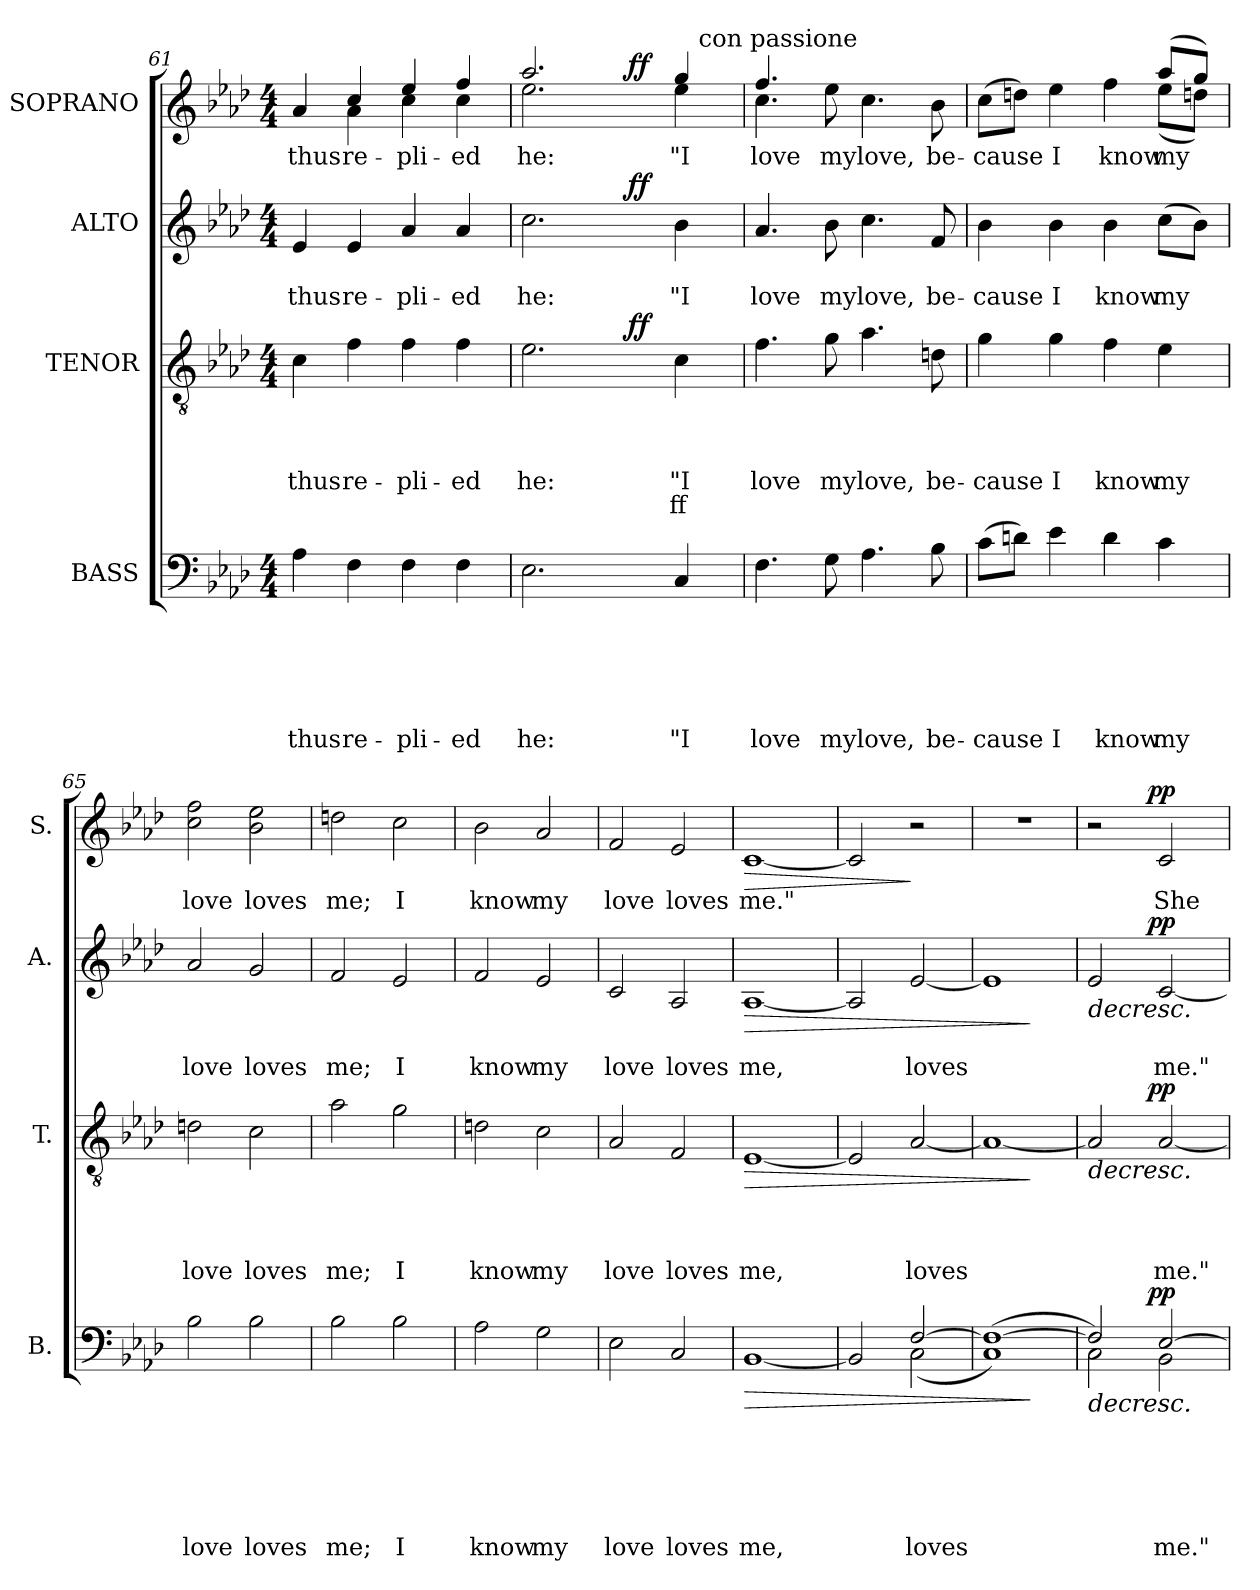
**kern	**text	**text	**text	**text	**text	**text	**dynam	**kern	**text	**text	**text	**text	**text	**dynam	**kern	**text	**text	**dynam	**kern	**text	**dynam
*part4	*part4	*part4	*part4	*part4	*part4	*part4	*part4	*part3	*part3	*part3	*part3	*part3	*part3	*part3	*part2	*part2	*part2	*part2	*part1	*part1	*part1
*staff4	*staff4	*staff4	*staff4	*staff4	*staff4	*staff4	*staff4	*staff3	*staff3	*staff3	*staff3	*staff3	*staff3	*staff3	*staff2	*staff2	*staff2	*staff2	*staff1	*staff1	*staff1
*I"BASS	*	*	*	*	*	*	*	*I"TENOR	*	*	*	*	*	*	*I"ALTO	*	*	*	*I"SOPRANO	*	*
*I'B.	*	*	*	*	*	*	*	*I'T.	*	*	*	*	*	*	*I'A.	*	*	*	*I'S.	*	*
*clefF4	*	*	*	*	*	*	*	*clefGv2	*	*	*	*	*	*	*clefG2	*	*	*	*clefG2	*	*
*k[b-e-a-d-]	*	*	*	*	*	*	*	*k[b-e-a-d-]	*	*	*	*	*	*	*k[b-e-a-d-]	*	*	*	*k[b-e-a-d-]	*	*
*A-:	*	*	*	*	*	*	*	*A-:	*	*	*	*	*	*	*A-:	*	*	*	*A-:	*	*
*M4/4	*	*	*	*	*	*	*	*M4/4	*	*	*	*	*	*	*M4/4	*	*	*	*M4/4	*	*
=61	=61	=61	=61	=61	=61	=61	=61	=61	=61	=61	=61	=61	=61	=61	=61	=61	=61	=61	=61	=61	=61
!	!	!	!	!	!	!LO:LY:b	!	!	!	!	!	!LO:LY:b	!	!	!	!	!LO:LY:b	!	!	!LO:LY:b	!
*	*	*	*	*	*	*	*	*	*	*	*	*	*	*	*	*	*	*	*^	*	*
4A-\	.	.	.	.	.	thus	.	4c\	.	.	.	thus	.	.	4e-/	.	thus	.	4a-/	4ryy	thus	.
!	!	!	!	!	!	!LO:LY:b	!	!	!	!	!	!LO:LY:b	!	!	!	!	!LO:LY:b	!	!	!	!LO:LY:b	!
4F\	.	.	.	.	.	re-	.	4f\	.	.	.	re-	.	.	4e-/	.	re-	.	4cc/	4a-\	re-	.
!	!	!	!	!	!	!LO:LY:b	!	!	!	!	!	!LO:LY:b	!	!	!	!	!LO:LY:b	!	!	!	!LO:LY:b	!
4F\	.	.	.	.	.	-pli-	.	4f\	.	.	.	-pli-	.	.	4a-/	.	-pli-	.	4ee-/	4cc\	-pli-	.
!	!	!	!	!	!	!LO:LY:b	!	!	!	!	!	!LO:LY:b	!	!	!	!	!LO:LY:b	!	!	!	!LO:LY:b	!
4F\	.	.	.	.	.	-ed	.	4f\	.	.	.	-ed	.	.	4a-/	.	-ed	.	4ff/	4cc\	-ed	.
=62	=62	=62	=62	=62	=62	=62	=62	=62	=62	=62	=62	=62	=62	=62	=62	=62	=62	=62	=62	=62	=62	=62
!	!	!	!	!	!	!LO:LY:b	!	!	!	!	!	!LO:LY:b	!	!	!	!	!LO:LY:b	!	!	!	!LO:LY:b	!
*	*	*	*	*	*	*	*	*^	*	*	*	*	*	*	*^	*	*	*	*^	*^	*	*
2.E-\	.	.	.	.	.	he:	.	2.e-\	2ryy	.	.	.	he:	.	.	2.cc\	2ryy	.	he:	.	2.aa-/	2.ee-\	2ryy	2ryy	he:	.
.	.	.	.	.	.	.	.	.	16ryy	.	.	.	.	.	.	.	16ryy	.	.	.	.	.	16ryy	4ryy	.	.
!	!	!	!	!	!	!	!	!	!	!	!	!	!	!	!LO:DY:a	!	!	!	!	!LO:DY:a	!	!	!	!	!	!LO:DY:a
.	.	.	.	.	.	.	.	.	4..ryy	.	.	.	.	.	ff	.	4..ryy	.	.	ff	.	.	4..ryy	.	.	ff
!	!	!	!	!	!	!LO:LY:b:rj	!	!	!	!	!	!	!LO:LY:b:rj	!LO:LY:b:rj	!	!	!	!	!LO:LY:b:rj	!	!	!	!	!	!LO:LY:b:rj	!
4C/	.	.	.	.	.	"I	.	4c\	.	.	.	.	"I	ff	.	4b-\	.	.	"I	.	4gg/	4ee-\	.	16ryy	"I	.
!	!	!	!	!	!	!	!	!	!	!	!	!	!	!	!	!	!	!	!	!	!	!	!	!LO:TX:a:t=con passione	!	!
.	.	.	.	.	.	.	.	.	.	.	.	.	.	.	.	.	.	.	.	.	.	.	.	8.ryy	.	.
=63	=63	=63	=63	=63	=63	=63	=63	=63	=63	=63	=63	=63	=63	=63	=63	=63	=63	=63	=63	=63	=63	=63	=63	=63	=63	=63
!	!	!	!	!	!	!LO:LY:b	!	!	!	!	!	!	!LO:LY:b	!	!	!	!	!	!LO:LY:b	!	!	!	!	!	!LO:LY:b	!
*	*	*	*	*	*	*	*	*v	*v	*	*	*	*	*	*	*	*	*	*	*	*	*v	*v	*v	*	*
*	*	*	*	*	*	*	*	*	*	*	*	*	*	*	*v	*v	*	*	*	*	*	*	*
4.F\	.	.	.	.	.	love	.	4.f\	.	.	.	love	.	.	4.a-/	.	love	.	4.ff/	4.cc\	love	.
!	!	!	!	!	!	!LO:LY:b	!	!	!	!	!	!LO:LY:b	!	!	!	!	!LO:LY:b	!	!	!	!LO:LY:b	!
8G\	.	.	.	.	.	my	.	8g\	.	.	.	my	.	.	8b-\	.	my	.	2ryy	8ee-\	my	.
!	!	!	!	!	!	!LO:LY:b	!	!	!	!	!	!LO:LY:b	!	!	!	!	!LO:LY:b	!	!	!	!LO:LY:b	!
4.A-\	.	.	.	.	.	love,	.	4.a-\	.	.	.	love,	.	.	4.cc\	.	love,	.	.	4.cc\	love,	.
!	!	!	!	!	!	!LO:LY:b	!	!	!	!	!	!LO:LY:b	!	!	!	!	!LO:LY:b	!	!	!	!LO:LY:b	!
8B-\	.	.	.	.	.	be-	.	8dn\	.	.	.	be-	.	.	8f/	.	be-	.	8ryy	8b-\	be-	.
=64	=64	=64	=64	=64	=64	=64	=64	=64	=64	=64	=64	=64	=64	=64	=64	=64	=64	=64	=64	=64	=64	=64
!	!	!	!	!	!	!LO:LY:b	!	!	!	!	!	!LO:LY:b	!	!	!	!	!LO:LY:b	!	!	!	!LO:LY:b	!
(>8c\L	.	.	.	.	.	-cause	.	4g\	.	.	.	-cause	.	.	4b-\	.	-cause	.	2.ryy	(>8cc\L	cause	.
8dn\J)	.	.	.	.	.	.	.	.	.	.	.	.	.	.	.	.	.	.	.	8ddn\J)	.	.
!	!	!	!	!	!	!LO:LY:b	!	!	!	!	!	!LO:LY:b	!	!	!	!	!LO:LY:b	!	!	!	!LO:LY:b	!
4e-\	.	.	.	.	.	I	.	4g\	.	.	.	I	.	.	4b-\	.	I	.	.	4ee-\	I	.
!	!	!	!	!	!	!LO:LY:b	!	!	!	!	!	!LO:LY:b	!	!	!	!	!LO:LY:b	!	!	!	!LO:LY:b	!
4d\	.	.	.	.	.	know	.	4f\	.	.	.	know	.	.	4b-\	.	know	.	.	4ff\	know	.
!	!	!	!	!	!	!LO:LY:b	!	!	!	!	!	!LO:LY:b	!	!	!	!	!LO:LY:b	!	!	!	!LO:LY:b	!
4c\	.	.	.	.	.	my	.	4e-\	.	.	.	my	.	.	(>8cc\L	.	my	.	(>8aa-/L	(<8ee-\L	-my	.
.	.	.	.	.	.	.	.	.	.	.	.	.	.	.	8b-\J)	.	.	.	8gg/J)	8ddn\J)	.	.
!!LO:LB:g=z
=65	=65	=65	=65	=65	=65	=65	=65	=65	=65	=65	=65	=65	=65	=65	=65	=65	=65	=65	=65	=65	=65	=65
!	!	!	!	!	!	!	!	!	!	!	!	!	!	!	!	!	!	!	!LO:TX:a:B:t=Vivace	!	!	!
!	!	!	!	!	!	!LO:LY:b	!	!	!	!	!	!LO:LY:b	!	!	!	!	!LO:LY:b	!	!	!	!LO:LY:b	!
*	*	*	*	*	*	*	*	*	*	*	*	*	*	*	*	*	*	*	*v	*v	*	*
2B-\	.	.	.	.	.	love	.	2dn\	.	.	.	love	.	.	2a-/	.	love	.	2cc\ 2ff\	love	.
!	!	!	!	!	!	!LO:LY:b	!	!	!	!	!	!LO:LY:b	!	!	!	!	!LO:LY:b	!	!	!LO:LY:b	!
2B-\	.	.	.	.	.	loves	.	2c\	.	.	.	loves	.	.	2g/	.	loves	.	2b-\ 2ee-\	loves	.
=66	=66	=66	=66	=66	=66	=66	=66	=66	=66	=66	=66	=66	=66	=66	=66	=66	=66	=66	=66	=66	=66
!	!	!	!	!	!	!LO:LY:b	!	!	!	!	!	!LO:LY:b	!	!	!	!	!LO:LY:b	!	!	!LO:LY:b	!
2B-\	.	.	.	.	.	me;	.	2a-\	.	.	.	me;	.	.	2f/	.	me;	.	2ddn\	me;	.
!	!	!	!	!	!	!LO:LY:b	!	!	!	!	!	!LO:LY:b	!	!	!	!	!LO:LY:b	!	!	!LO:LY:b	!
2B-\	.	.	.	.	.	I	.	2g\	.	.	.	I	.	.	2e-/	.	I	.	2cc\	I	.
=67	=67	=67	=67	=67	=67	=67	=67	=67	=67	=67	=67	=67	=67	=67	=67	=67	=67	=67	=67	=67	=67
!	!	!	!	!	!	!LO:LY:b	!	!	!	!	!	!LO:LY:b	!	!	!	!	!LO:LY:b	!	!	!LO:LY:b	!
2A-\	.	.	.	.	.	know	.	2dn\	.	.	.	know	.	.	2f/	.	know	.	2b-\	know	.
!	!	!	!	!	!	!LO:LY:b	!	!	!	!	!	!LO:LY:b	!	!	!	!	!LO:LY:b	!	!	!LO:LY:b	!
2G\	.	.	.	.	.	my	.	2c\	.	.	.	my	.	.	2e-/	.	my	.	2a-/	my	.
=68	=68	=68	=68	=68	=68	=68	=68	=68	=68	=68	=68	=68	=68	=68	=68	=68	=68	=68	=68	=68	=68
!	!	!	!	!	!	!LO:LY:b	!	!	!	!	!	!LO:LY:b	!	!	!	!	!LO:LY:b	!	!	!LO:LY:b	!
2E-\	.	.	.	.	.	love	.	2A-/	.	.	.	love	.	.	2c/	.	love	.	2f/	love	.
!	!	!	!	!	!	!LO:LY:b	!	!	!	!	!	!LO:LY:b	!	!	!	!	!LO:LY:b	!	!	!LO:LY:b	!
2C/	.	.	.	.	.	loves	.	2F/	.	.	.	loves	.	.	2A-/	.	loves	.	2e-/	loves	.
=69	=69	=69	=69	=69	=69	=69	=69	=69	=69	=69	=69	=69	=69	=69	=69	=69	=69	=69	=69	=69	=69
!	!	!	!	!	!	!LO:LY:b	!LO:HP:b	!	!	!	!	!LO:LY:b	!	!LO:HP:b	!	!	!LO:LY:b	!LO:HP:b	!	!LO:LY:b	!LO:HP:b
[<1BB-	.	.	.	.	.	me,	>	[<1E-	.	.	.	me,	.	>	[<1A-	.	me,	>	[<1c	me."	>
=70	=70	=70	=70	=70	=70	=70	=70	=70	=70	=70	=70	=70	=70	=70	=70	=70	=70	=70	=70	=70	=70
*^	*	*	*	*	*	*	*	*	*	*	*	*	*	*	*	*	*	*	*	*	*
2BB-/]	2ryy	.	.	.	.	.	.	.	2E-/]	.	.	.	.	.	.	2A-/]	.	.	.	2c/]	.	.
!	!	!	!	!	!	!	!LO:LY:b	!	!	!	!	!	!LO:LY:b	!	!	!	!	!LO:LY:b	!	!	!	!
[>2F/	(<2C\	.	.	.	.	.	loves	.	[<2A-/	.	.	.	loves	.	.	[<2e-/	.	loves	.	2r	.	]
*v	*v	*	*	*	*	*	*	*	*	*	*	*	*	*	*	*	*	*	*	*	*	*
=71	=71	=71	=71	=71	=71	=71	=71	=71	=71	=71	=71	=71	=71	=71	=71	=71	=71	=71	=71	=71	=71
(<1C 1F_)	.	.	.	.	.	.	.	1A-_	.	.	.	.	.	.	1e-]	.	.	.	1r	.	.
.	.	.	.	.	.	.	]	.	.	.	.	.	.	]	.	.	.	]	.	.	.
!!LO:PB:g=z
=72	=72	=72	=72	=72	=72	=72	=72	=72	=72	=72	=72	=72	=72	=72	=72	=72	=72	=72	=72	=72	=72
!	!	!	!	!	!	!	!LO:HP:b	!	!	!	!	!	!	!LO:HP:b	!	!	!	!LO:HP:b	!	!	!
*^	*	*	*	*	*	*	*	*^	*	*	*	*	*	*	*^	*	*	*	*^	*	*
*	*^	*	*	*	*	*	*	*	*	*	*	*	*	*	*	*	*	*	*	*	*	*	*	*	*
2F/]	2C\)	4...ryy	.	.	.	.	.	.	>	2A-/]	4...ryy	.	.	.	.	.	>	2e-/	4...ryy	.	.	>	2r	4...ryy	.	.
!	!	!	!	!	!	!	!	!	!LO:DY:a	!	!	!	!	!	!	!	!LO:DY:a	!	!	!	!	!LO:DY:a	!	!	!	!LO:DY:a
.	.	2ryy	.	.	.	.	.	.	pp	.	2ryy	.	.	.	.	.	pp	.	2ryy	.	.	pp	.	2ryy	.	pp
!	!	!	!	!	!	!	!	!LO:LY:b	!	!	!	!	!	!	!LO:LY:b	!	!	!	!	!	!LO:LY:b	!	!	!	!LO:LY:b	!
[>2E-/	2BB-\	.	.	.	.	.	.	me."	]	[<2A-/	.	.	.	.	me."	.	]	[<2c/	.	.	me."	]	2c/	.	She	.
.	.	32ryy	.	.	.	.	.	.	.	.	32ryy	.	.	.	.	.	.	.	32ryy	.	.	.	.	32ryy	.	.
*v	*v	*v	*	*	*	*	*	*	*	*	*	*	*	*	*	*	*	*v	*v	*	*	*	*v	*v	*	*
*	*	*	*	*	*	*	*	*v	*v	*	*	*	*	*	*	*	*	*	*	*	*	*
=	=	=	=	=	=	=	=	=	=	=	=	=	=	=	=	=	=	=	=	=	=
*-	*-	*-	*-	*-	*-	*-	*-	*-	*-	*-	*-	*-	*-	*-	*-	*-	*-	*-	*-	*-	*-
